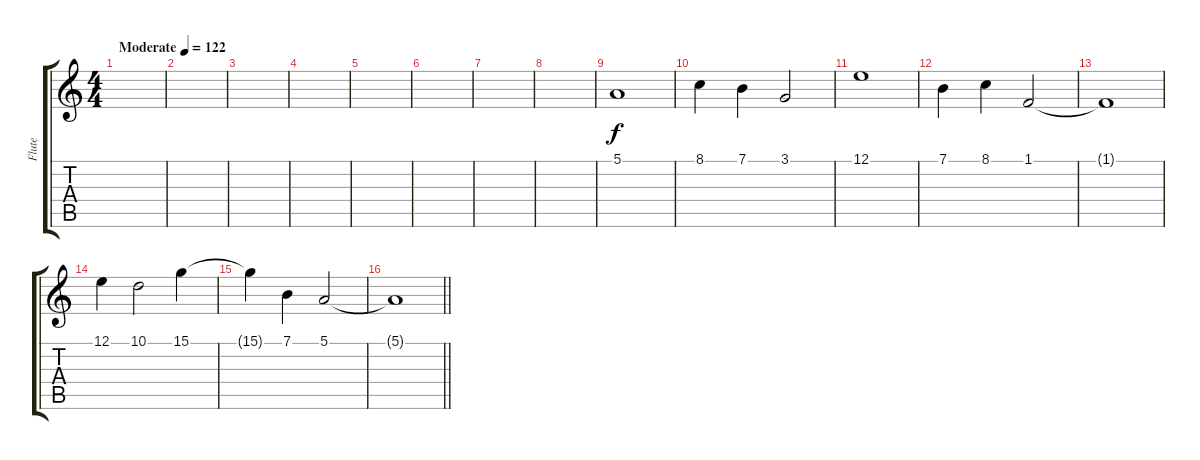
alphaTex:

\track ("Flute" "Flute") {instrument flute}
\staff {score tabs}
\tuning (E4 B3 G3 D3 A2 E2) {hide}
\ts (4 4)
\tempo (122 "Moderate")
\clef g2
\ks c
|
|
|
|
|
|
|
|
5.1.1 |
8.1.4 7.1.4 3.1.2 |
12.1.1 |
7.1.4 8.1.4 1.1.2 |
1.1{t}.1 |
12.1.4 10.1.2 15.1.4 |
15.1{t}.4 7.1.4 5.1.2 |
\barLineRight lightlight
5.1{t}.1
